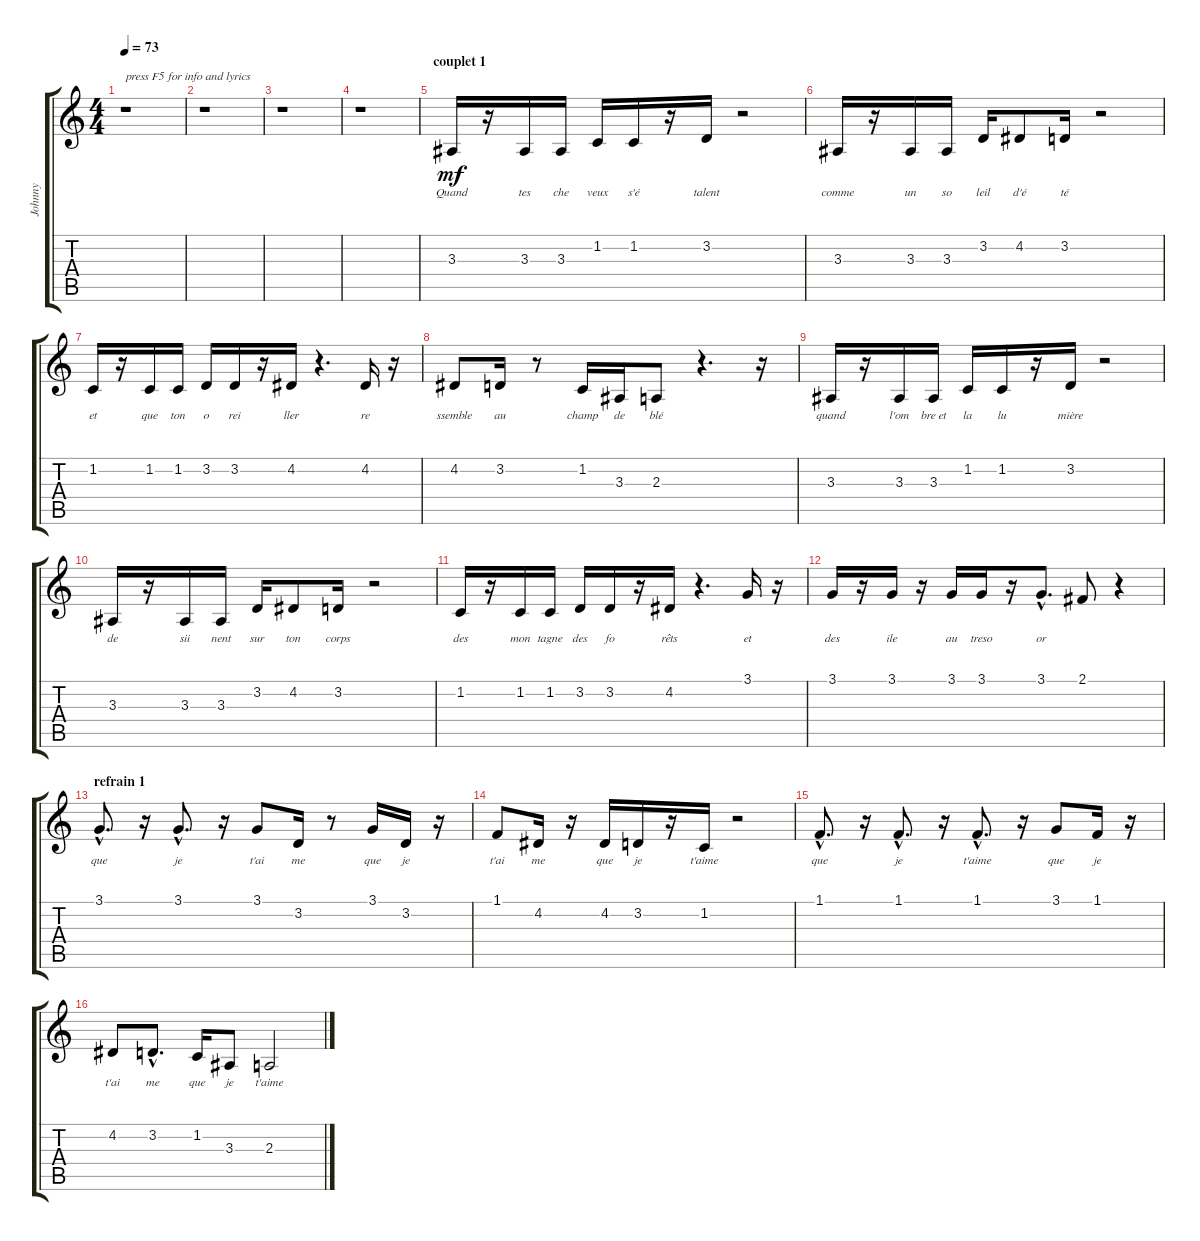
\track ("Johnny" "Johnny") {instrument lead8bassandlead}
\staff {score tabs}
\tuning (E4 B3 G3 D3 A2 E2) {hide}
\ts (4 4)
\tempo 73
\clef g2
\ks c
r.1{txt "press F5 for info and lyrics" dy mf instrument lead8bassandlead} |
r.1 |
r.1 |
r.1 |
\section ("" "couplet 1")
3.3.16{lyrics (0 "Quand") lyrics (1 "") lyrics (2 "") lyrics (3 "") lyrics (4 "")} r.16 3.3.16{lyrics (0 "tes") lyrics (1 "") lyrics (2 "") lyrics (3 "") lyrics (4 "")} 3.3.16{lyrics (0 "che") lyrics (1 "") lyrics (2 "") lyrics (3 "") lyrics (4 "")} 1.2.16{lyrics (0 "veux") lyrics (1 "") lyrics (2 "") lyrics (3 "") lyrics (4 "")} 1.2.16{lyrics (0 "s'é") lyrics (1 "") lyrics (2 "") lyrics (3 "") lyrics (4 "")} r.16 3.2.16{lyrics (0 "talent") lyrics (1 "") lyrics (2 "") lyrics (3 "") lyrics (4 "")} r.2 |
3.3.16{lyrics (0 "comme") lyrics (1 "") lyrics (2 "") lyrics (3 "") lyrics (4 "")} r.16 3.3.16{lyrics (0 "un") lyrics (1 "") lyrics (2 "") lyrics (3 "") lyrics (4 "")} 3.3.16{lyrics (0 "so") lyrics (1 "") lyrics (2 "") lyrics (3 "") lyrics (4 "")} 3.2.16{lyrics (0 "leil") lyrics (1 "") lyrics (2 "") lyrics (3 "") lyrics (4 "")} 4.2.8{lyrics (0 "d'é") lyrics (1 "") lyrics (2 "") lyrics (3 "") lyrics (4 "")} 3.2.16{lyrics (0 "té") lyrics (1 "") lyrics (2 "") lyrics (3 "") lyrics (4 "")} r.2 |
1.2.16{lyrics (0 "et") lyrics (1 "") lyrics (2 "") lyrics (3 "") lyrics (4 "")} r.16 1.2.16{lyrics (0 "que") lyrics (1 "") lyrics (2 "") lyrics (3 "") lyrics (4 "")} 1.2.16{lyrics (0 "ton") lyrics (1 "") lyrics (2 "") lyrics (3 "") lyrics (4 "")} 3.2.16{lyrics (0 "o") lyrics (1 "") lyrics (2 "") lyrics (3 "") lyrics (4 "")} 3.2.16{lyrics (0 "rei") lyrics (1 "") lyrics (2 "") lyrics (3 "") lyrics (4 "")} r.16 4.2.16{lyrics (0 "ller") lyrics (1 "") lyrics (2 "") lyrics (3 "") lyrics (4 "")} r.4{d} 4.2.16{lyrics (0 "re") lyrics (1 "") lyrics (2 "") lyrics (3 "") lyrics (4 "")} r.16 |
4.2.8{lyrics (0 "ssemble") lyrics (1 "") lyrics (2 "") lyrics (3 "") lyrics (4 "")} 3.2.16{lyrics (0 "au") lyrics (1 "") lyrics (2 "") lyrics (3 "") lyrics (4 "")} r.8 1.2.16{lyrics (0 "champ") lyrics (1 "") lyrics (2 "") lyrics (3 "") lyrics (4 "")} 3.3.16{lyrics (0 "de") lyrics (1 "") lyrics (2 "") lyrics (3 "") lyrics (4 "")} 2.3.8{lyrics (0 "blé") lyrics (1 "") lyrics (2 "") lyrics (3 "") lyrics (4 "")} r.4{d} r.16 |
3.3.16{lyrics (0 "quand") lyrics (1 "") lyrics (2 "") lyrics (3 "") lyrics (4 "")} r.16 3.3.16{lyrics (0 "l'om") lyrics (1 "") lyrics (2 "") lyrics (3 "") lyrics (4 "")} 3.3.16{lyrics (0 "bre et") lyrics (1 "") lyrics (2 "") lyrics (3 "") lyrics (4 "")} 1.2.16{lyrics (0 "la") lyrics (1 "") lyrics (2 "") lyrics (3 "") lyrics (4 "")} 1.2.16{lyrics (0 "lu") lyrics (1 "") lyrics (2 "") lyrics (3 "") lyrics (4 "")} r.16 3.2.16{lyrics (0 "mière") lyrics (1 "") lyrics (2 "") lyrics (3 "") lyrics (4 "")} r.2 |
3.3.16{lyrics (0 "de") lyrics (1 "") lyrics (2 "") lyrics (3 "") lyrics (4 "")} r.16 3.3.16{lyrics (0 "sii") lyrics (1 "") lyrics (2 "") lyrics (3 "") lyrics (4 "")} 3.3.16{lyrics (0 "nent") lyrics (1 "") lyrics (2 "") lyrics (3 "") lyrics (4 "")} 3.2.16{lyrics (0 "sur") lyrics (1 "") lyrics (2 "") lyrics (3 "") lyrics (4 "")} 4.2.8{lyrics (0 "ton") lyrics (1 "") lyrics (2 "") lyrics (3 "") lyrics (4 "")} 3.2.16{lyrics (0 "corps") lyrics (1 "") lyrics (2 "") lyrics (3 "") lyrics (4 "")} r.2 |
1.2.16{lyrics (0 "des") lyrics (1 "") lyrics (2 "") lyrics (3 "") lyrics (4 "")} r.16 1.2.16{lyrics (0 "mon") lyrics (1 "") lyrics (2 "") lyrics (3 "") lyrics (4 "")} 1.2.16{lyrics (0 "tagne") lyrics (1 "") lyrics (2 "") lyrics (3 "") lyrics (4 "")} 3.2.16{lyrics (0 "des") lyrics (1 "") lyrics (2 "") lyrics (3 "") lyrics (4 "")} 3.2.16{lyrics (0 "fo") lyrics (1 "") lyrics (2 "") lyrics (3 "") lyrics (4 "")} r.16 4.2.16{lyrics (0 "rêts") lyrics (1 "") lyrics (2 "") lyrics (3 "") lyrics (4 "")} r.4{d} 3.1.16{lyrics (0 "et") lyrics (1 "") lyrics (2 "") lyrics (3 "") lyrics (4 "")} r.16 |
3.1.16{lyrics (0 "des") lyrics (1 "") lyrics (2 "") lyrics (3 "") lyrics (4 "")} r.16 3.1.16{lyrics (0 "ile") lyrics (1 "") lyrics (2 "") lyrics (3 "") lyrics (4 "")} r.16 3.1.16{lyrics (0 "au") lyrics (1 "") lyrics (2 "") lyrics (3 "") lyrics (4 "")} 3.1.16{lyrics (0 "treso") lyrics (1 "") lyrics (2 "") lyrics (3 "") lyrics (4 "")} r.16 3.1{hac}.8{d lyrics (0 "or") lyrics (1 "") lyrics (2 "") lyrics (3 "") lyrics (4 "")} 2.1.8{lyrics (0 "") lyrics (1 "") lyrics (2 "") lyrics (3 "") lyrics (4 "")} r.4 |
\section ("" "refrain 1")
3.1{hac}.8{d lyrics (0 "que") lyrics (1 "") lyrics (2 "") lyrics (3 "") lyrics (4 "")} r.16 3.1{hac}.8{d lyrics (0 "je") lyrics (1 "") lyrics (2 "") lyrics (3 "") lyrics (4 "")} r.16 3.1.8{lyrics (0 "t'ai") lyrics (1 "") lyrics (2 "") lyrics (3 "") lyrics (4 "")} 3.2.16{lyrics (0 "me") lyrics (1 "") lyrics (2 "") lyrics (3 "") lyrics (4 "")} r.8 3.1.16{lyrics (0 "que") lyrics (1 "") lyrics (2 "") lyrics (3 "") lyrics (4 "")} 3.2.16{lyrics (0 "je") lyrics (1 "") lyrics (2 "") lyrics (3 "") lyrics (4 "")} r.16 |
1.1.8{lyrics (0 "t'ai") lyrics (1 "") lyrics (2 "") lyrics (3 "") lyrics (4 "")} 4.2.16{lyrics (0 "me") lyrics (1 "") lyrics (2 "") lyrics (3 "") lyrics (4 "")} r.16 4.2.16{lyrics (0 "que") lyrics (1 "") lyrics (2 "") lyrics (3 "") lyrics (4 "")} 3.2.16{lyrics (0 "je") lyrics (1 "") lyrics (2 "") lyrics (3 "") lyrics (4 "")} r.16 1.2.16{lyrics (0 "t'aime") lyrics (1 "") lyrics (2 "") lyrics (3 "") lyrics (4 "")} r.2 |
1.1{hac}.8{d lyrics (0 "que") lyrics (1 "") lyrics (2 "") lyrics (3 "") lyrics (4 "")} r.16 1.1{hac}.8{d lyrics (0 "je") lyrics (1 "") lyrics (2 "") lyrics (3 "") lyrics (4 "")} r.16 1.1{hac}.8{d lyrics (0 "t'aime") lyrics (1 "") lyrics (2 "") lyrics (3 "") lyrics (4 "")} r.16 3.1.8{lyrics (0 "que") lyrics (1 "") lyrics (2 "") lyrics (3 "") lyrics (4 "")} 1.1.16{lyrics (0 "je") lyrics (1 "") lyrics (2 "") lyrics (3 "") lyrics (4 "")} r.16 |
4.2.8{lyrics (0 "t'ai") lyrics (1 "") lyrics (2 "") lyrics (3 "") lyrics (4 "")} 3.2{hac}.8{d lyrics (0 "me") lyrics (1 "") lyrics (2 "") lyrics (3 "") lyrics (4 "")} 1.2.16{lyrics (0 "que") lyrics (1 "") lyrics (2 "") lyrics (3 "") lyrics (4 "")} 3.3.8{lyrics (0 "je") lyrics (1 "") lyrics (2 "") lyrics (3 "") lyrics (4 "")} 2.3.2{lyrics (0 "t'aime") lyrics (1 "") lyrics (2 "") lyrics (3 "") lyrics (4 "")}
